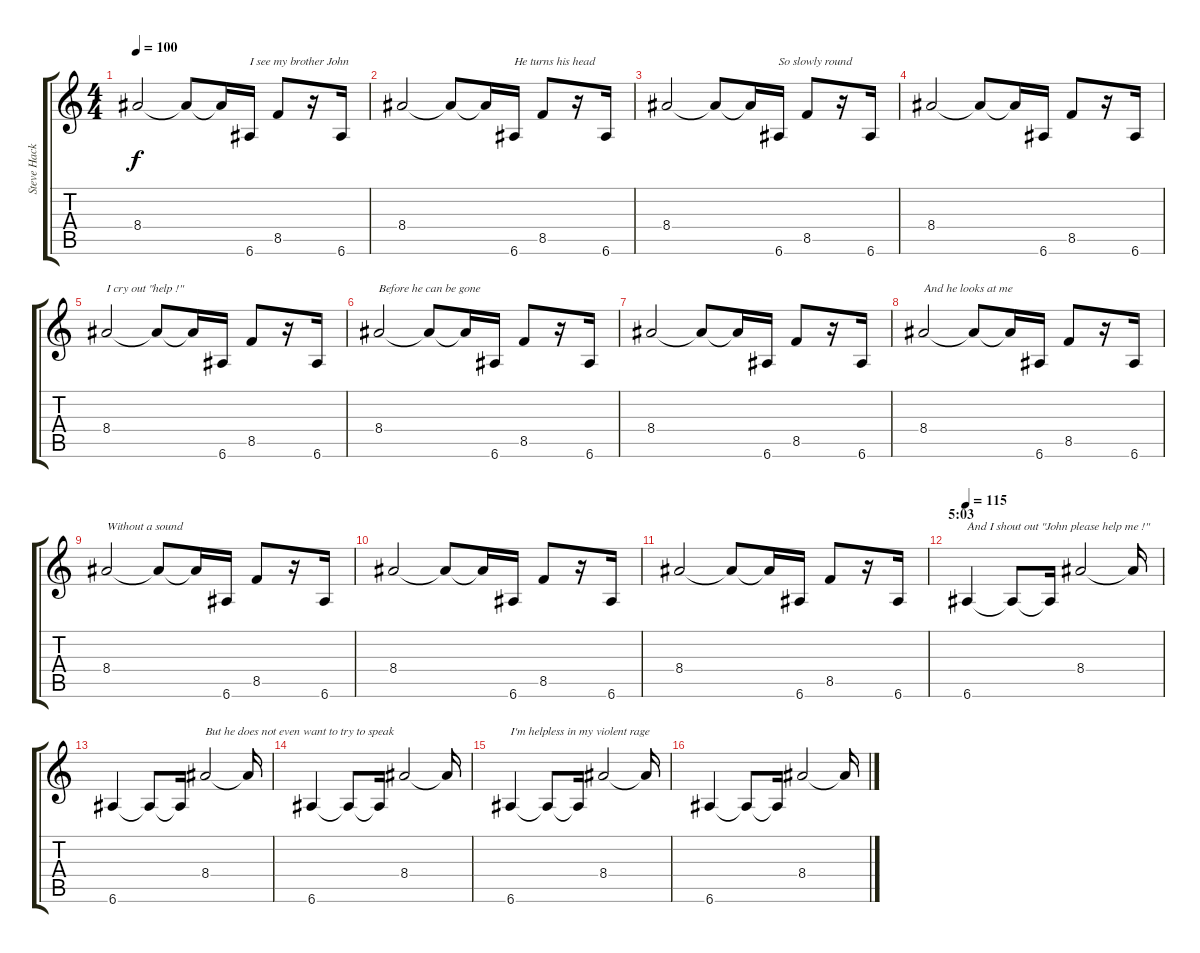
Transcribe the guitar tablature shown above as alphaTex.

\track ("Steve Hackett (guitar)" "Steve Hack") {instrument overdrivenguitar}
\staff {score tabs}
\tuning (E4 B3 G3 D3 A2 E2) {hide}
\ts (4 4)
\tempo 100
\clef g2
\ks c
8.4.2{dy f} 8.4{t}.8 8.4{t}.16 6.6.16{txt "I see my brother John"} 8.5.8 r.16 6.6.16 |
8.4.2 8.4{t}.8 8.4{t}.16 6.6.16{txt "He turns his head"} 8.5.8 r.16 6.6.16 |
8.4.2 8.4{t}.8 8.4{t}.16 6.6.16{txt "So slowly round"} 8.5.8 r.16 6.6.16 |
8.4.2 8.4{t}.8 8.4{t}.16 6.6.16 8.5.8 r.16 6.6.16 |
8.4.2{txt "I cry out \"help !\""} 8.4{t}.8 8.4{t}.16 6.6.16 8.5.8 r.16 6.6.16 |
8.4.2{txt "Before he can be gone"} 8.4{t}.8 8.4{t}.16 6.6.16 8.5.8 r.16 6.6.16 |
8.4.2 8.4{t}.8 8.4{t}.16 6.6.16 8.5.8 r.16 6.6.16 |
8.4.2{txt "And he looks at me"} 8.4{t}.8 8.4{t}.16 6.6.16 8.5.8 r.16 6.6.16 |
8.4.2{txt "Without a sound"} 8.4{t}.8 8.4{t}.16 6.6.16 8.5.8 r.16 6.6.16 |
8.4.2 8.4{t}.8 8.4{t}.16 6.6.16 8.5.8 r.16 6.6.16 |
8.4.2 8.4{t}.8 8.4{t}.16 6.6.16 8.5.8 r.16 6.6.16 |
\section ("" "5:03")
\tempo 115
6.6.4{txt "And I shout out \"John please help me !\""} 6.6{t}.8 6.6{t}.16 8.4.2 8.4{t}.16 |
6.6.4 6.6{t}.8 6.6{t}.16 8.4.2{txt "But he does not even want to try to speak"} 8.4{t}.16 |
6.6.4 6.6{t}.8 6.6{t}.16 8.4.2 8.4{t}.16 |
6.6.4{txt "I'm helpless in my violent rage"} 6.6{t}.8 6.6{t}.16 8.4.2 8.4{t}.16 |
6.6.4 6.6{t}.8 6.6{t}.16 8.4.2 8.4{t}.16
